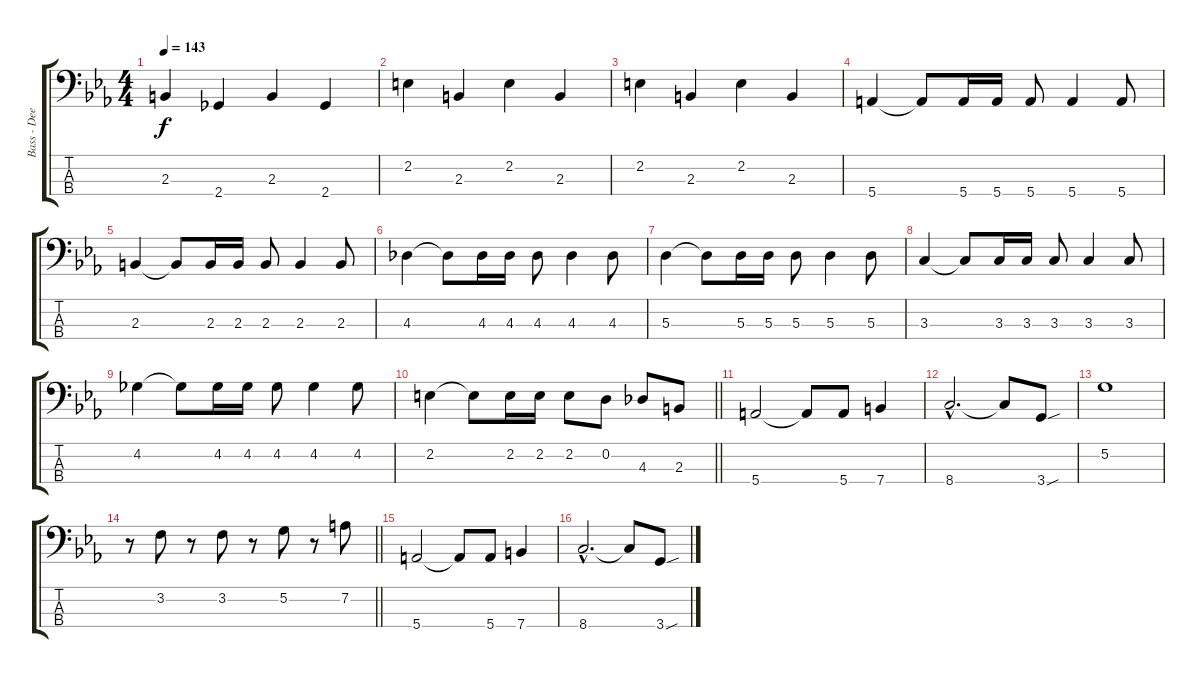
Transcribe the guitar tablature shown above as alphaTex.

\track ("Bass - Dee Murray" "Bass - Dee") {instrument electricbassfinger}
\staff {score tabs}
\tuning (G2 D2 A1 E1) {hide}
\ts (4 4)
\tempo 143
\clef f4
\ks cminor
2.3.4{dy f} 2.4.4 2.3.4 2.4.4 |
2.2.4 2.3.4 2.2.4 2.3.4 |
2.2.4 2.3.4 2.2.4 2.3.4 |
5.4.4 5.4{t}.8 5.4.16 5.4.16 5.4.8 5.4.4 5.4.8 |
2.3.4 2.3{t}.8 2.3.16 2.3.16 2.3.8 2.3.4 2.3.8 |
4.3.4 4.3{t}.8 4.3.16 4.3.16 4.3.8 4.3.4 4.3.8 |
5.3.4 5.3{t}.8 5.3.16 5.3.16 5.3.8 5.3.4 5.3.8 |
3.3.4 3.3{t}.8 3.3.16 3.3.16 3.3.8 3.3.4 3.3.8 |
4.2.4 4.2{t}.8 4.2.16 4.2.16 4.2.8 4.2.4 4.2.8 |
\barLineRight lightlight
2.2.4 2.2{t}.8 2.2.16 2.2.16 2.2.8 0.2.8 4.3.8 2.3.8 |
5.4.2 5.4{t}.8 5.4.8 7.4.4 |
8.4{hac}.2{d} 8.4{t}.8 3.4{sou}.8 |
5.2.1 |
\barLineRight lightlight
r.8 3.2.8 r.8 3.2.8 r.8 5.2.8 r.8 7.2.8 |
5.4.2 5.4{t}.8 5.4.8 7.4.4 |
8.4{hac}.2{d} 8.4{t}.8 3.4{sou}.8
